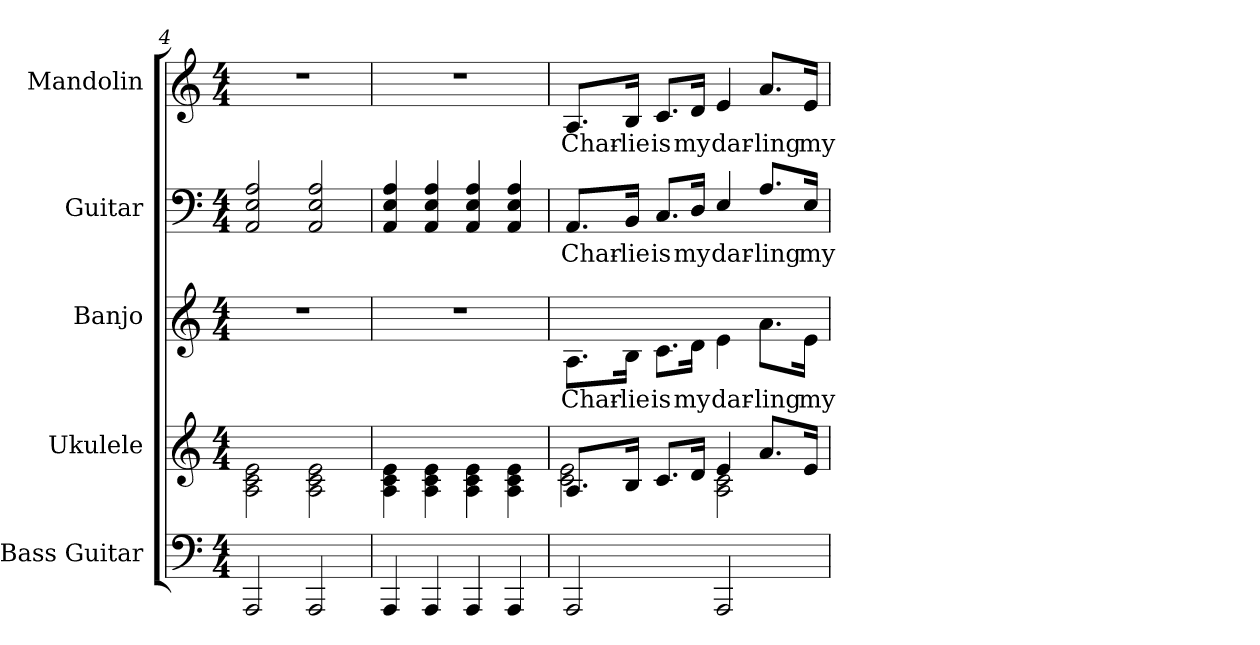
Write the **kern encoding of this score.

**kern	**kern	**kern	**text	**kern	**text	**kern	**text
*part5	*part4	*part3	*part3	*part2	*part2	*part1	*part1
*staff5	*staff4	*staff3	*staff3	*staff2	*staff2	*staff1	*staff1
*I"Bass Guitar	*I"Ukulele	*I"Banjo	*	*I"Guitar	*	*I"Mandolin	*
*I'Bass	*I'Uke.	*I'Ban.	*	*I'Gtr.	*	*I'Mand.	*
*	*	*	*	*	*	*clefG2	*
*k[]	*k[]	*k[]	*	*k[]	*	*k[]	*
*a:	*a:	*a:	*	*a:	*	*a:	*
*M4/4	*M4/4	*M4/4	*	*M4/4	*	*M4/4	*
=4	=4	=4	=4	=4	=4	=4	=4
2AAAi/	2Ai\ 2ci 2ei	1r	.	2AAi/ 2Ei 2Ai	.	1r	.
2AAAi/	2Ai\ 2ci 2ei	.	.	2AAi/ 2Ei 2Ai	.	.	.
=5	=5	=5	=5	=5	=5	=5	=5
4AAAi/	4Ai\ 4ci 4ei	1r	.	4AAi/ 4Ei 4Ai	.	1r	.
4AAAi/	4Ai\ 4ci 4ei	.	.	4AAi/ 4Ei 4Ai	.	.	.
4AAAi/	4Ai\ 4ci 4ei	.	.	4AAi/ 4Ei 4Ai	.	.	.
4AAAi/	4Ai\ 4ci 4ei	.	.	4AAi/ 4Ei 4Ai	.	.	.
=6	=6	=6	=6	=6	=6	=6	=6
*	*^	*	*	*	*	*	*
!	!	!	!	!LO:LY:b:color=#000000	!	!	!	!
!	!	!	!	!	!	!LO:LY:b:color=#000000	!	!
!	!	!	!	!	!	!	!	!LO:LY:b:color=#000000
2AAAi/	8.Ai/L	2ci\ 2ei	8.Ai\L	Char-	8.AAi/L	Char-	8.Ai/L	Char-
!	!	!	!	!LO:LY:b:color=#000000	!	!	!	!
!	!	!	!	!	!	!LO:LY:b:color=#000000	!	!
!	!	!	!	!	!	!	!	!LO:LY:b:color=#000000
.	16Bi/Jk	.	16Bi\Jk	-lie	16BBi/Jk	-lie	16Bi/Jk	-lie
!	!	!	!	!LO:LY:b:color=#000000	!	!	!	!
!	!	!	!	!	!	!LO:LY:b:color=#000000	!	!
!	!	!	!	!	!	!	!	!LO:LY:b:color=#000000
.	8.ci/L	.	8.ci\L	is	8.Ci/L	is	8.ci/L	is
!	!	!	!	!LO:LY:b:color=#000000	!	!	!	!
!	!	!	!	!	!	!LO:LY:b:color=#000000	!	!
!	!	!	!	!	!	!	!	!LO:LY:b:color=#000000
.	16di/Jk	.	16di\Jk	my	16Di/Jk	my	16di/Jk	my
!	!	!	!	!LO:LY:b:color=#000000	!	!	!	!
!	!	!	!	!	!	!LO:LY:b:color=#000000	!	!
!	!	!	!	!	!	!	!	!LO:LY:b:color=#000000
2AAAi/	4ei/	2Ai\ 2ci	4ei\	dar-	4Ei/	dar-	4ei/	dar-
!	!	!	!	!LO:LY:b:color=#000000	!	!	!	!
!	!	!	!	!	!	!LO:LY:b:color=#000000	!	!
!	!	!	!	!	!	!	!	!LO:LY:b:color=#000000
.	8.ai/L	.	8.ai\L	-ling	8.Ai/L	-ling	8.ai/L	-ling
!	!	!	!	!LO:LY:b:color=#000000	!	!	!	!
!	!	!	!	!	!	!LO:LY:b:color=#000000	!	!
!	!	!	!	!	!	!	!	!LO:LY:b:color=#000000
.	16ei/Jk	.	16ei\Jk	my	16Ei/Jk	my	16ei/Jk	my
*	*v	*v	*	*	*	*	*	*
=	=	=	=	=	=	=	=
*-	*-	*-	*-	*-	*-	*-	*-
